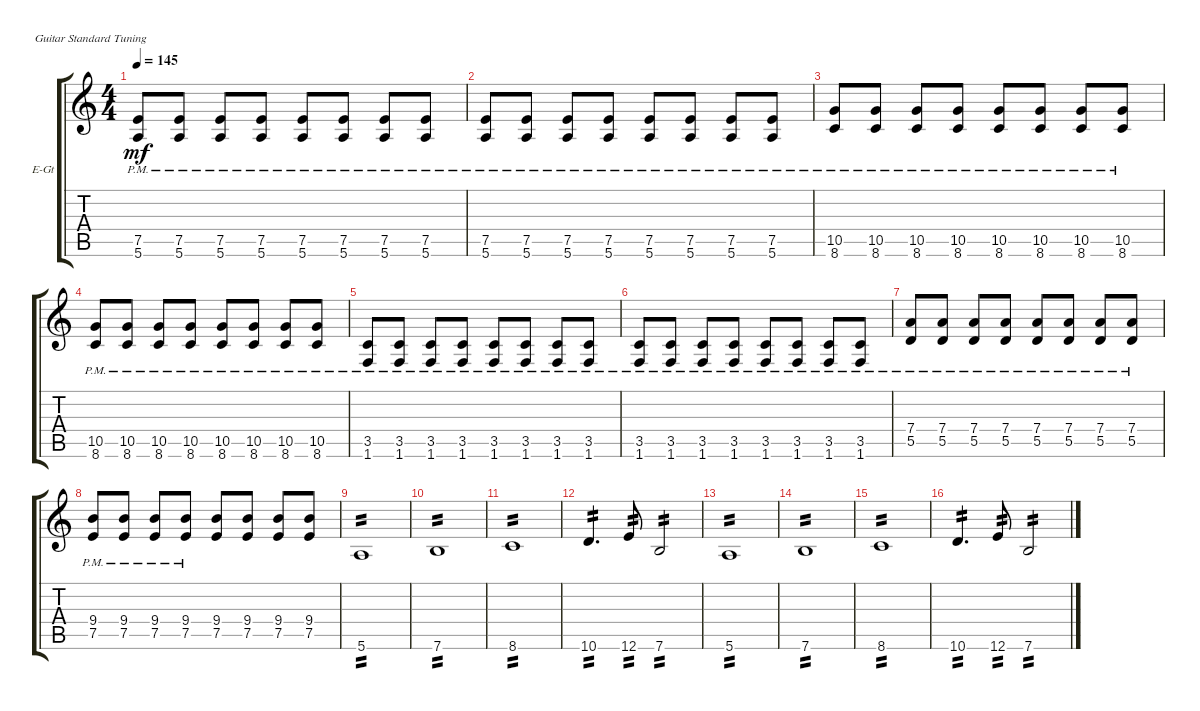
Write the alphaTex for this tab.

\defaultSystemsLayout 4
\bracketExtendMode groupsimilarinstruments
\firstSystemTrackNameOrientation horizontal
\otherSystemsTrackNameOrientation horizontal
\track ("Electric Guitar" "E-Gt") {instrument distortionguitar}
\staff {score tabs}
\tuning (E4 B3 G3 D3 A2 E2)
\ts (4 4)
\tempo 145
\clef g2
\ks c
(5.6{pm} 7.5{pm}).8{dy mf instrument distortionguitar} (5.6{pm} 7.5{pm}).8 (5.6{pm} 7.5{pm}).8 (5.6{pm} 7.5{pm}).8 (5.6{pm} 7.5{pm}).8 (5.6{pm} 7.5{pm}).8 (5.6{pm} 7.5{pm}).8 (5.6{pm} 7.5{pm}).8 |
(5.6{pm} 7.5{pm}).8 (5.6{pm} 7.5{pm}).8 (5.6{pm} 7.5{pm}).8 (5.6{pm} 7.5{pm}).8 (5.6{pm} 7.5{pm}).8 (5.6{pm} 7.5{pm}).8 (5.6{pm} 7.5{pm}).8 (5.6{pm} 7.5{pm}).8 |
(8.6{pm} 10.5{pm}).8 (8.6{pm} 10.5{pm}).8 (8.6{pm} 10.5{pm}).8 (8.6{pm} 10.5{pm}).8 (8.6{pm} 10.5{pm}).8 (8.6{pm} 10.5{pm}).8 (8.6{pm} 10.5{pm}).8 (8.6{pm} 10.5{pm}).8 |
(8.6{pm} 10.5{pm}).8 (8.6{pm} 10.5{pm}).8 (8.6{pm} 10.5{pm}).8 (8.6{pm} 10.5{pm}).8 (8.6{pm} 10.5{pm}).8 (8.6{pm} 10.5{pm}).8 (8.6{pm} 10.5{pm}).8 (8.6{pm} 10.5{pm}).8 |
(1.6{pm} 3.5{pm}).8 (1.6{pm} 3.5{pm}).8 (1.6{pm} 3.5{pm}).8 (1.6{pm} 3.5{pm}).8 (1.6{pm} 3.5{pm}).8 (1.6{pm} 3.5{pm}).8 (1.6{pm} 3.5{pm}).8 (1.6{pm} 3.5{pm}).8 |
(1.6{pm} 3.5{pm}).8 (1.6{pm} 3.5{pm}).8 (1.6{pm} 3.5{pm}).8 (1.6{pm} 3.5{pm}).8 (1.6{pm} 3.5{pm}).8 (1.6{pm} 3.5{pm}).8 (1.6{pm} 3.5{pm}).8 (1.6{pm} 3.5{pm}).8 |
(5.5{pm} 7.4{pm}).8 (5.5{pm} 7.4{pm}).8 (5.5{pm} 7.4{pm}).8 (5.5{pm} 7.4{pm}).8 (5.5{pm} 7.4{pm}).8 (5.5{pm} 7.4{pm}).8 (5.5{pm} 7.4{pm}).8 (5.5{pm} 7.4{pm}).8 |
(7.5{pm} 9.4{pm}).8 (7.5{pm} 9.4{pm}).8 (7.5{pm} 9.4{pm}).8 (7.5{pm} 9.4{pm}).8 (7.5 9.4).8 (7.5 9.4).8 (7.5 9.4).8 (7.5 9.4).8 |
5.6.1{tp 2} |
7.6.1{tp 2} |
8.6.1{tp 2} |
10.6.4{d tp 2} 12.6.8{tp 2} 7.6.2{tp 2} |
5.6.1{tp 2} |
7.6.1{tp 2} |
8.6.1{tp 2} |
10.6.4{d tp 2} 12.6.8{tp 2} 7.6.2{tp 2}
